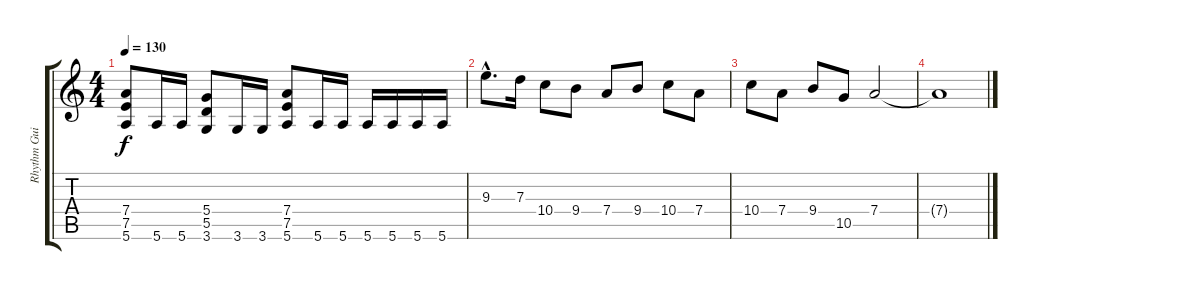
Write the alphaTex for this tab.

\track ("Rhythm Guitar" "Rhythm Gui") {instrument distortionguitar}
\staff {score tabs}
\tuning (E4 B3 G3 D3 A2 E2) {hide}
\ts (4 4)
\tempo 130
\clef g2
\ks c
(7.4 7.5 5.6).8{dy f} 5.6.16 5.6.16 (5.4 5.5 3.6).8 3.6.16 3.6.16 (7.4 7.5 5.6).8 5.6.16 5.6.16 5.6.16 5.6.16 5.6.16 5.6.16 |
9.3{hac}.8{d} 7.3.16 10.4.8 9.4.8 7.4.8 9.4.8 10.4.8 7.4.8 |
10.4.8 7.4.8 9.4.8 10.5.8 7.4.2 |
7.4{t}.1
